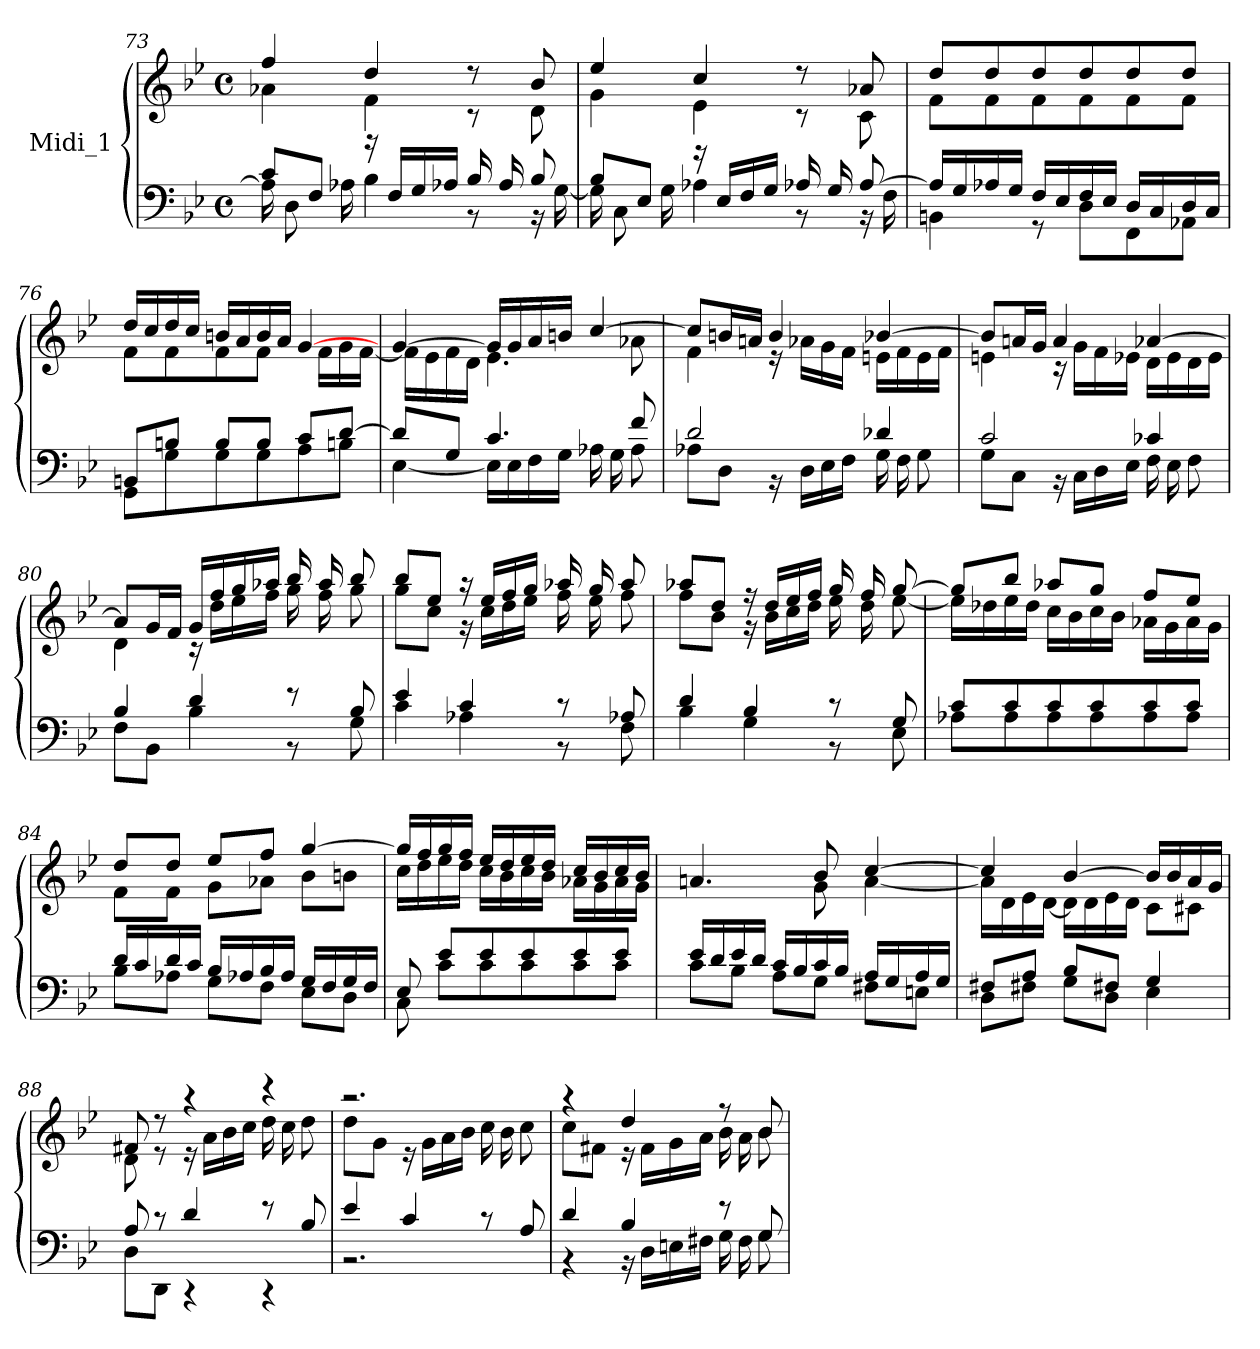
**kern	**kern
*part1	*part1
*staff2	*staff1
*I"Midi_1	*
*clefF4	*clefG2
*k[b-e-]	*k[b-e-]
*B-:	*B-:
*M4/4	*M4/4
*met(c)	*met(c)
=73	=73
*^	*^
8c/L	16A-\LL]	4ff/	4a-X\
.	8D\	.	.
8F/J	.	.	.
.	16A-\J	.	.
16r	4B-\	4dd/	4f\
16FLL	.	.	.
16G	.	.	.
16A-XJJ	.	.	.
16B-LL	8r	8r	8r
16A-	.	.	.
8B-J	16r	8b-/	8d\
.	[16G\	.	.
=74	=74	=74	=74
8B-/L	16GLL]	4ee-/	4g\
.	8C	.	.
8E-/J	.	.	.
.	16GJ	.	.
16r	4A-X\	4cc/	4e-\
16E-LL	.	.	.
16F	.	.	.
16GJJ	.	.	.
16A-XLL	8r	8r	8r
16G	.	.	.
[8A-J	16r	8a-X/	8c\
.	16F\	.	.
!!LO:LB:g=z	!!
=75	=75	=75	=75
16A-LL]	4BBn\	8ddL	8f\L
16G	.	.	.
16A-	.	8dd	8f\
16GJJ	.	.	.
16FLL	8r	8dd	8f\
16E-	.	.	.
16F	8DL	8dd	8f\
16E-JJ	.	.	.
16DLL	8FF	8dd	8f\
16C	.	.	.
16D	8AA-XJ	8ddJ	8f\J
16CJJ	.	.	.
=76	=76	=76	=76
8BBn/L	8GGL	16ddLL	8fL
.	.	16cc	.
8Bn/J	8G	16dd	8f
.	.	16ccJJ	.
8B/L	8G	16bnLL	8f
.	.	16a	.
8B/J	8G	16b	8fJ
.	.	16aJJ	.
8c/L	8A	[4g/	16ryy
.	.	.	16f\LL
[8d/J	8BnJ	.	16g\
.	.	.	[16f\JJ
=77	=77	=77	=77
8d/L]	[4E-\	[4g/	16f\LL]
.	.	.	16e-\
8G/J	.	.	16f\
.	.	.	16d\JJ
4.c/	16E-\LL]	16g/LL]	4.e-\
.	16E-\	16g/	.
.	16F\	16a/	.
.	16G\JJ	16bn/JJ	.
.	16A-X\LL	[4cc/	.
.	16G\	.	.
8f/	8A-\J	.	8a-X\
!!LO:LB:g=z	!!
=78	=78	=78	=78
2d/	8A-X\L	8cc/L]	4f\
.	8D\J	16bn/L	.
.	.	16an/JJ	.
.	16r	4b/	16r
.	16D\LL	.	16a-XLL
.	16E-\	.	16g
.	16F\JJ	.	16fJJ
4d-X/	16GLL	[4b-X/	16enLL
.	16F	.	16f
.	8GJ	.	16e
.	.	.	16fJJ
=79	=79	=79	=79
2c/	8G\L	8b-L]	4en
.	8C\J	16anL	.
.	.	16gJJ	.
.	16r	4a/	16r
.	16C\LL	.	16g\LL
.	16D\	.	16f\
.	16E-\JJ	.	16e-X\JJ
4c-X/	16FLL	[4a-X/	16d\LL
.	16E-	.	16e-\
.	8FJ	.	16d\
.	.	.	16e-\JJ
=80	=80	=80	=80
4B-/	8FL	8a-L]	4d\
.	8BB-J	16gL	.
.	.	16fJJ	.
4d/	4B-\	16gLL	16r
.	.	16ff	16ddLL
.	.	16gg	16ee-
.	.	16aa-XJJ	16ffJJ
8r	8r	16bb-/LL	16ggLL
.	.	16aa-/	16ff
8B-/	8G\	8bb-/J	8ggJ
!!LO:LB:g=z	!!
=81	=81	=81	=81
4e-/	4c\	8bb-L	8gg\L
.	.	8ee-J	8cc\J
4c/	4A-X\	16r	16r
.	.	16ee-LL	16cc\LL
.	.	16ff	16dd\
.	.	16ggJJ	16ee-\JJ
8r	8r	16aa-XLL	16ff\LL
.	.	16gg	16ee-\
8A-X/	8F\	8aa-J	8ff\J
=82	=82	=82	=82
4d/	4B-\	8aa-X/L	8ffL
.	.	8dd/J	8b-J
4B-/	4G\	16r	16r
.	.	16ddLL	16b-\LL
.	.	16ee-	16cc\
.	.	16ffJJ	16dd\JJ
8r	8r	16gg/LL	16ee-\LL
.	.	16ff/	16dd\
8G/	8E-\	[8gg/J	[8ee-\J
=83	=83	=83	=83
8cL	8A-XL	8ggL]	16ee-\LL]
.	.	.	16dd-X\
8c	8A-	8bb-J	16ee-\
.	.	.	16dd-\JJ
8c	8A-	8aa-XL	16cc\LL
.	.	.	16b-\
8c	8A-	8ggJ	16cc\
.	.	.	16b-\JJ
8c	8A-	8ffL	16a-X\LL
.	.	.	16g\
8cJ	8A-J	8ee-J	16a-\
.	.	.	16g\JJ
!!LO:LB:g=z	!!
=84	=84	=84	=84
16d/LL	8B-\L	8dd/L	8f\L
16c/	.	.	.
16d/	8A-X\J	8dd/J	8f\J
16c/JJ	.	.	.
16B-LL	8GL	8ee-/L	8g\L
16A-X	.	.	.
16B-	8FJ	8ff/J	8a-X\J
16A-JJ	.	.	.
16GLL	8E-L	[4gg/	8b-\L
16F	.	.	.
16G	8DJ	.	8bn\J
16FJJ	.	.	.
=85	=85	=85	=85
8E-	8C\	16gg/LL]	16cc\LL
.	.	16ff/	16dd\
8e-/L	8c\L	16gg/	16ee-\
.	.	16ff/JJ	16dd\JJ
8e-/	8c\	16ee-/LL	16cc\LL
.	.	16dd/	16b-\
8e-/	8c\	16ee-/	16cc\
.	.	16dd/JJ	16b-\JJ
8e-/	8c\	16cc/LL	16a-X\LL
.	.	16b-/	16g\
8e-/J	8c\J	16cc/	16a-\
.	.	16b-/JJ	16g\JJ
=86	=86	=86	=86
16e-LL	8cL	4.an/	4.f#X\yy
16d	.	.	.
16e-	8B-J	.	.
16dJJ	.	.	.
16cLL	8A\L	.	.
16B-	.	.	.
16c	8G\J	8b-/	8g\
16B-JJ	.	.	.
16ALL	8F#X\L	[4cc/	[4a\
16G	.	.	.
16A	8En\J	.	.
16GJJ	.	.	.
!!LO:LB:g=z	!!
=87	=87	=87	=87
8F#X/L	8D\L	4cc/]	16a\LL]
.	.	.	16d\
8A/J	8F#X\J	.	16e-\
.	.	.	[16d\JJ
8B-/L	8GL	[4b-/	16d\LL]
.	.	.	16d\
8F#X/J	8DJ	.	16e-\
.	.	.	16d\JJ
4G/	4E-\	16b-LL]	8c\L
.	.	16b-	.
.	.	16a	8c#X\J
.	.	16gJJ	.
=88	=88	=88	=88
8A/	8DL	8f#X/	8d\
8r	8DDJ	8r	8r
4d/	4r	4r	16r
.	.	.	16a\LL
.	.	.	16b-\
.	.	.	16cc\JJ
8r	4r	4r	16dd\LL
.	.	.	16cc\
8B-/	.	.	8dd\J
=89	=89	=89	=89
4e-/	2.r	2.r	8dd\L
.	.	.	8g\J
4c/	.	.	16r
.	.	.	16g\LL
.	.	.	16a\
.	.	.	16b-\JJ
8r	.	.	16ccLL
.	.	.	16b-
8A/	.	.	8ccJ
!!LO:LB:g=z	!!
=90	=90	=90	=90
4d/	4r	4r	8cc\L
.	.	.	8f#X\J
4B-/	16r	4dd/	16r
.	16DLL	.	16f#\LL
.	16En	.	16g\
.	16F#XJJ	.	16a\JJ
8r	16G\LL	8r	16b-\LL
.	16F#\	.	16a\
8G/	8G\J	8b-/	8b-\J
*v	*v	*	*
*	*v	*v
=	=
*-	*-
